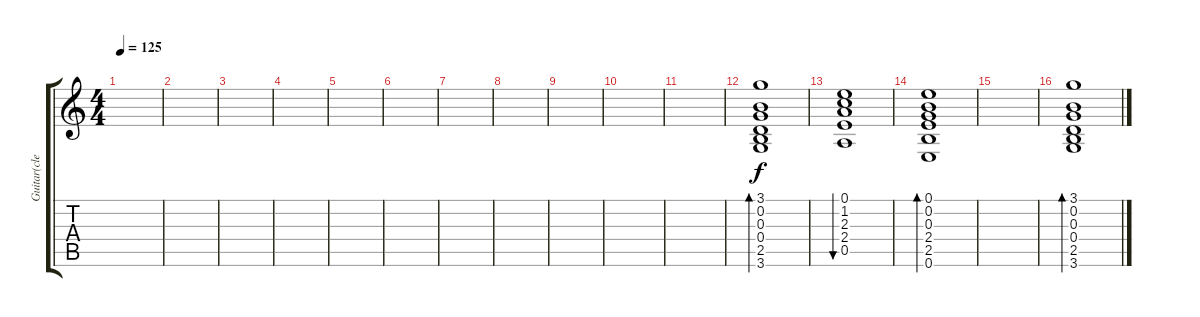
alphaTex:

\track ("Guitar(clean)" "Guitar(cle") {instrument electricguitarclean}
\staff {score tabs}
\tuning (E4 B3 G3 D3 A2 E2) {hide}
\ts (4 4)
\tempo 125
\clef g2
\ks c
|
|
|
|
|
|
|
|
|
|
|
(3.1 0.2 0.3 0.4 2.5 3.6).1{bd 120} |
(0.1 1.2 2.3 2.4 0.5).1{bu 120} |
(0.1 0.2 0.3 2.4 2.5 0.6).1{bd 120} |
|
(3.1 0.2 0.3 0.4 2.5 3.6).1{bd 120}
